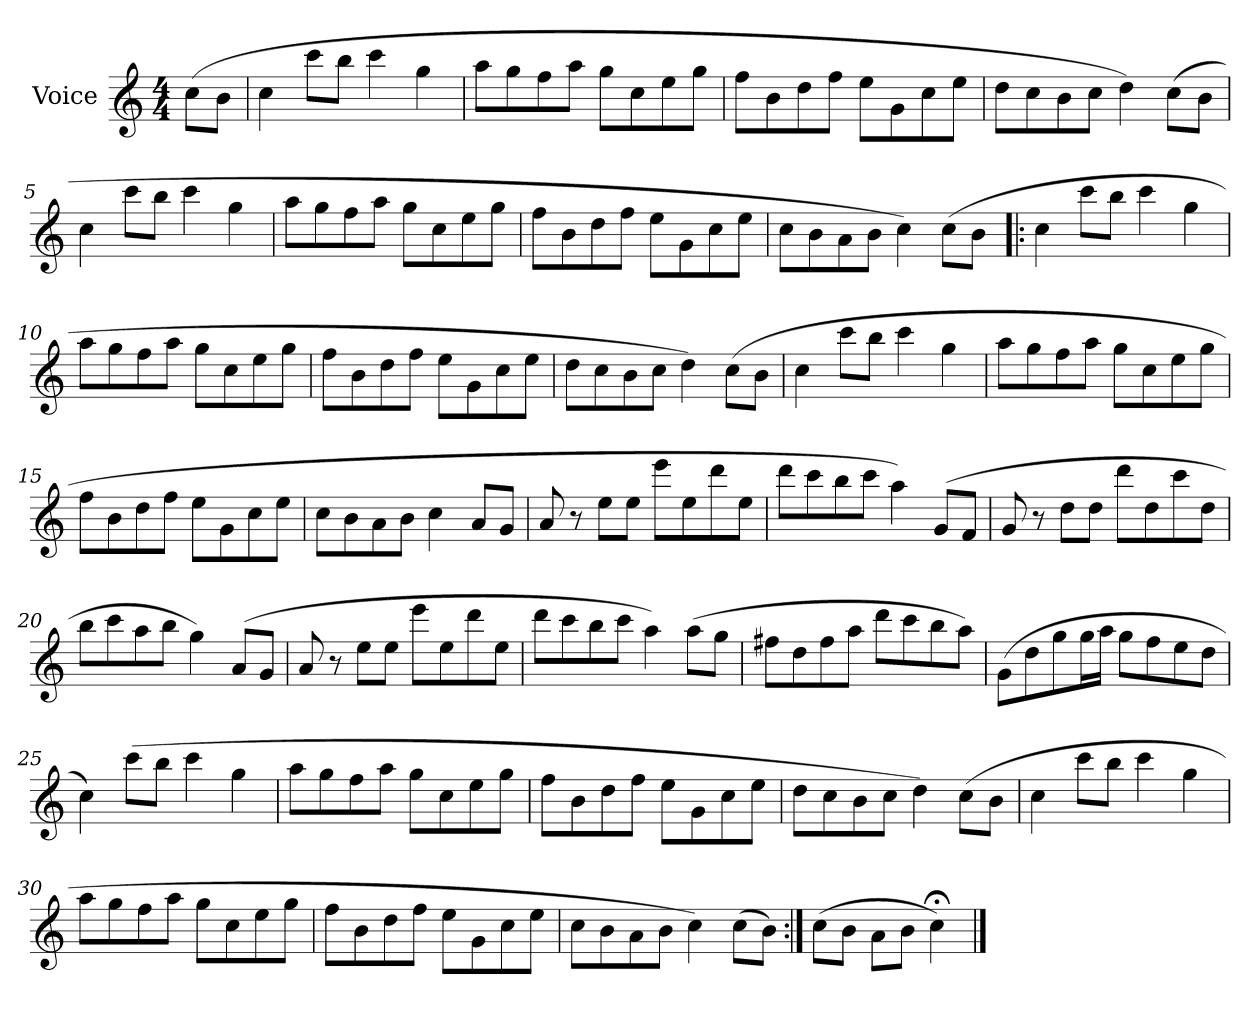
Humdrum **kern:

**kern
*part1
*staff1
*I"Voice
*I'Vo.
*clefG2
*k[]
*C:
*M4/4
=
(8cc\L
8b\J
=1
4cc\
8ccc\L
8bb\J
4ccc\
4gg\
=2
8aa\L
8gg\
8ff\
8aa\J
8gg\L
8cc\
8ee\
8gg\J
=3
8ff\L
8b\
8dd\
8ff\J
8ee\L
8g\
8cc\
8ee\J
=4
8dd\L
8cc\
8b\
8cc\J
4dd\)
(8cc\L
8b\J
=5
4cc\
8ccc\L
8bb\J
4ccc\
4gg\
!!LO:LB:g=z
=6
8aa\L
8gg\
8ff\
8aa\J
8gg\L
8cc\
8ee\
8gg\J
=7
8ff\L
8b\
8dd\
8ff\J
8ee\L
8g\
8cc\
8ee\J
=8
8cc\L
8b\
8a\
8b\J
4cc\)
(8cc\L
8b\J
=9!|:
4cc\
8ccc\L
8bb\J
4ccc\
4gg\
=10
8aa\L
8gg\
8ff\
8aa\J
8gg\L
8cc\
8ee\
8gg\J
!!LO:LB:g=z
=11
8ff\L
8b\
8dd\
8ff\J
8ee\L
8g\
8cc\
8ee\J
=12
8dd\L
8cc\
8b\
8cc\J
4dd\)
(8cc\L
8b\J
=13
4cc\
8ccc\L
8bb\J
4ccc\
4gg\
=14
8aa\L
8gg\
8ff\
8aa\J
8gg\L
8cc\
8ee\
8gg\J
=15
8ff\L
8b\
8dd\
8ff\J
8ee\L
8g\
8cc\
8ee\J
!!LO:LB:g=z
=16
8cc\L
8b\
8a\
8b\J
4cc\
8a/L
8g/J
=17
8a/
8r
8ee\L
8ee\J
8eee\L
8ee\
8ddd\
8ee\J
=18
8ddd\L
8ccc\
8bb\
8ccc\J
4aa\)
(8g/L
8f/J
=19
8g/
8r
8dd\L
8dd\J
8ddd\L
8dd\
8ccc\
8dd\J
=20
8bb\L
8ccc\
8aa\
8bb\J
4gg\)
(8a/L
8g/J
!!LO:LB:g=z
=21
8a/
8r
8ee\L
8ee\J
8eee\L
8ee\
8ddd\
8ee\J
=22
8ddd\L
8ccc\
8bb\
8ccc\J
4aa\)
(8aa\L
8gg\J
=23
8ff#X\L
8dd\
8ff#\
8aa\J
8ddd\L
8ccc\
8bb\
8aa\J)
=24
(8g\L
8dd\
8gg\
16gg\L
16aa\JJ
8gg\L
8ff\
8ee\
8dd\J
=25
4cc\)
(8ccc\L
8bb\J
4ccc\
4gg\
!!LO:LB:g=z
=26
8aa\L
8gg\
8ff\
8aa\J
8gg\L
8cc\
8ee\
8gg\J
=27
8ff\L
8b\
8dd\
8ff\J
8ee\L
8g\
8cc\
8ee\J
=28
8dd\L
8cc\
8b\
8cc\J
4dd\)
(8cc\L
8b\J
=29
4cc\
8ccc\L
8bb\J
4ccc\
4gg\
=30
8aa\L
8gg\
8ff\
8aa\J
8gg\L
8cc\
8ee\
8gg\J
!!LO:LB:g=z
=31
8ff\L
8b\
8dd\
8ff\J
8ee\L
8g\
8cc\
8ee\J
=32
8cc\L
8b\
8a\
8b\J
4cc\)
(8cc\L
8b\J)
=33:|!
(8cc\L
8b\J
8a\L
8b\J
4cc;<\)
==
*-
